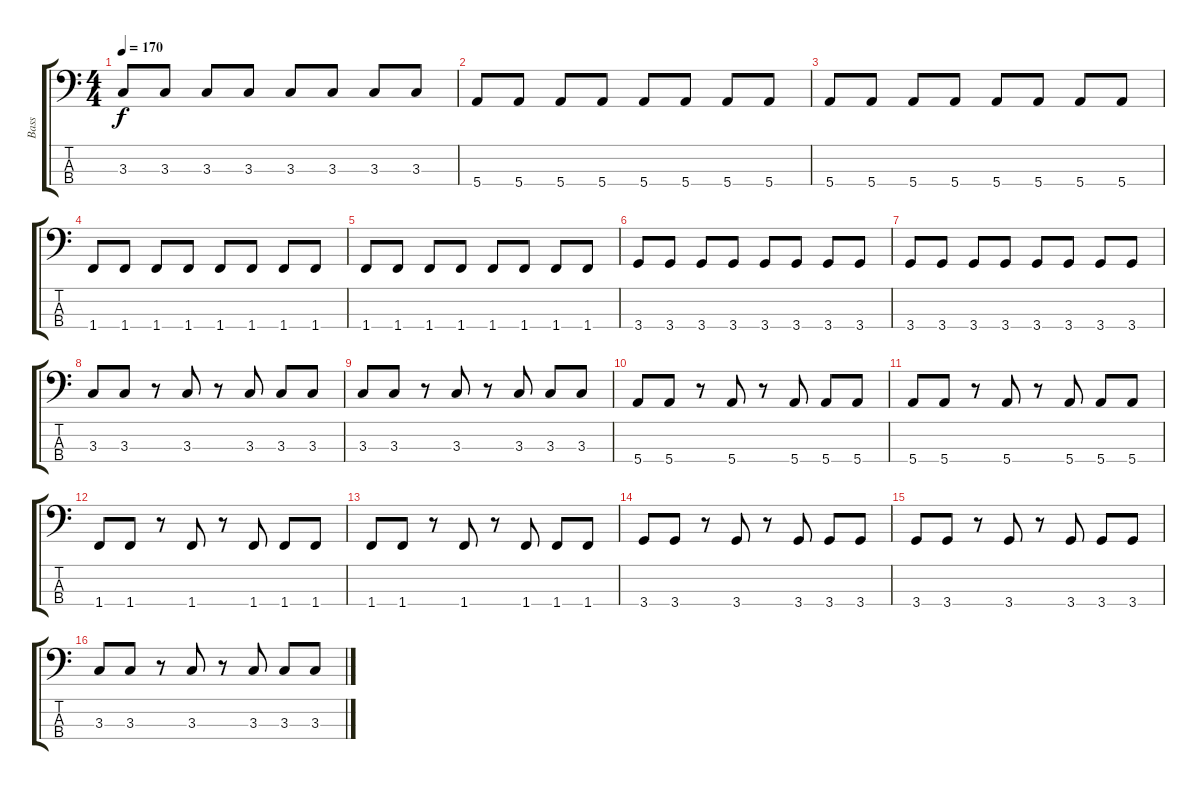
\track ("Bass" "Bass") {instrument electricbasspick}
\staff {score tabs}
\tuning (G2 D2 A1 E1) {hide}
\ts (4 4)
\tempo 170
\clef f4
\ks c
3.3.8{dy f} 3.3.8 3.3.8 3.3.8 3.3.8 3.3.8 3.3.8 3.3.8 |
5.4.8 5.4.8 5.4.8 5.4.8 5.4.8 5.4.8 5.4.8 5.4.8 |
5.4.8 5.4.8 5.4.8 5.4.8 5.4.8 5.4.8 5.4.8 5.4.8 |
1.4.8 1.4.8 1.4.8 1.4.8 1.4.8 1.4.8 1.4.8 1.4.8 |
1.4.8 1.4.8 1.4.8 1.4.8 1.4.8 1.4.8 1.4.8 1.4.8 |
3.4.8 3.4.8 3.4.8 3.4.8 3.4.8 3.4.8 3.4.8 3.4.8 |
3.4.8 3.4.8 3.4.8 3.4.8 3.4.8 3.4.8 3.4.8 3.4.8 |
3.3.8 3.3.8 r.8 3.3.8 r.8 3.3.8 3.3.8 3.3.8 |
3.3.8 3.3.8 r.8 3.3.8 r.8 3.3.8 3.3.8 3.3.8 |
5.4.8 5.4.8 r.8 5.4.8 r.8 5.4.8 5.4.8 5.4.8 |
5.4.8 5.4.8 r.8 5.4.8 r.8 5.4.8 5.4.8 5.4.8 |
1.4.8 1.4.8 r.8 1.4.8 r.8 1.4.8 1.4.8 1.4.8 |
1.4.8 1.4.8 r.8 1.4.8 r.8 1.4.8 1.4.8 1.4.8 |
3.4.8 3.4.8 r.8 3.4.8 r.8 3.4.8 3.4.8 3.4.8 |
3.4.8 3.4.8 r.8 3.4.8 r.8 3.4.8 3.4.8 3.4.8 |
3.3.8 3.3.8 r.8 3.3.8 r.8 3.3.8 3.3.8 3.3.8
